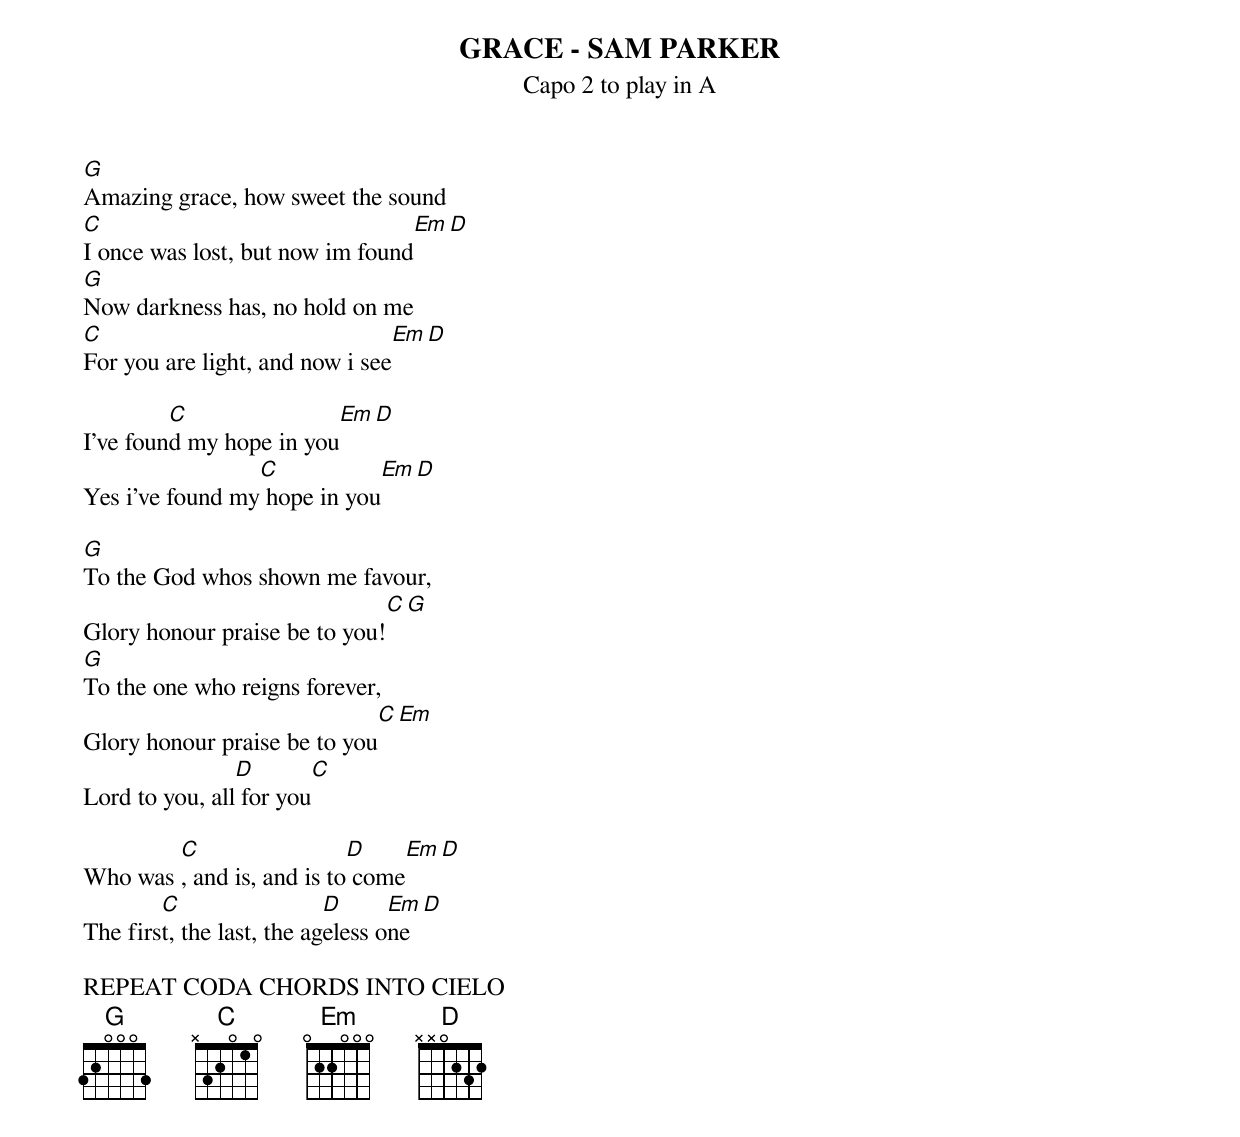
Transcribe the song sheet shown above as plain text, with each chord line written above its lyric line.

GRACE - SAM PARKER
Capo 2 to play in A

G
Amazing grace, how sweet the sound
C 					 Em 	D
I once was lost, but now im found
G
Now darkness has, no hold on me
C 					   Em 	  D
For you are light, and now i see

	 C 		  Em 	  D
I've found my hope in you
		 C 		  Em 	  D
Yes i've found my hope in you

G
To the God whos shown me favour,
					C 	  G
Glory honour praise be to you!
G
To the one who reigns forever,
					C 	  Em
Glory honour praise be to you
		D 			 C
Lord to you, all for you

	C 		   D	  Em	D
Who was , and is, and is to come
	C 		   D	  Em	D
The first, the last, the ageless one

REPEAT CODA CHORDS INTO CIELO
